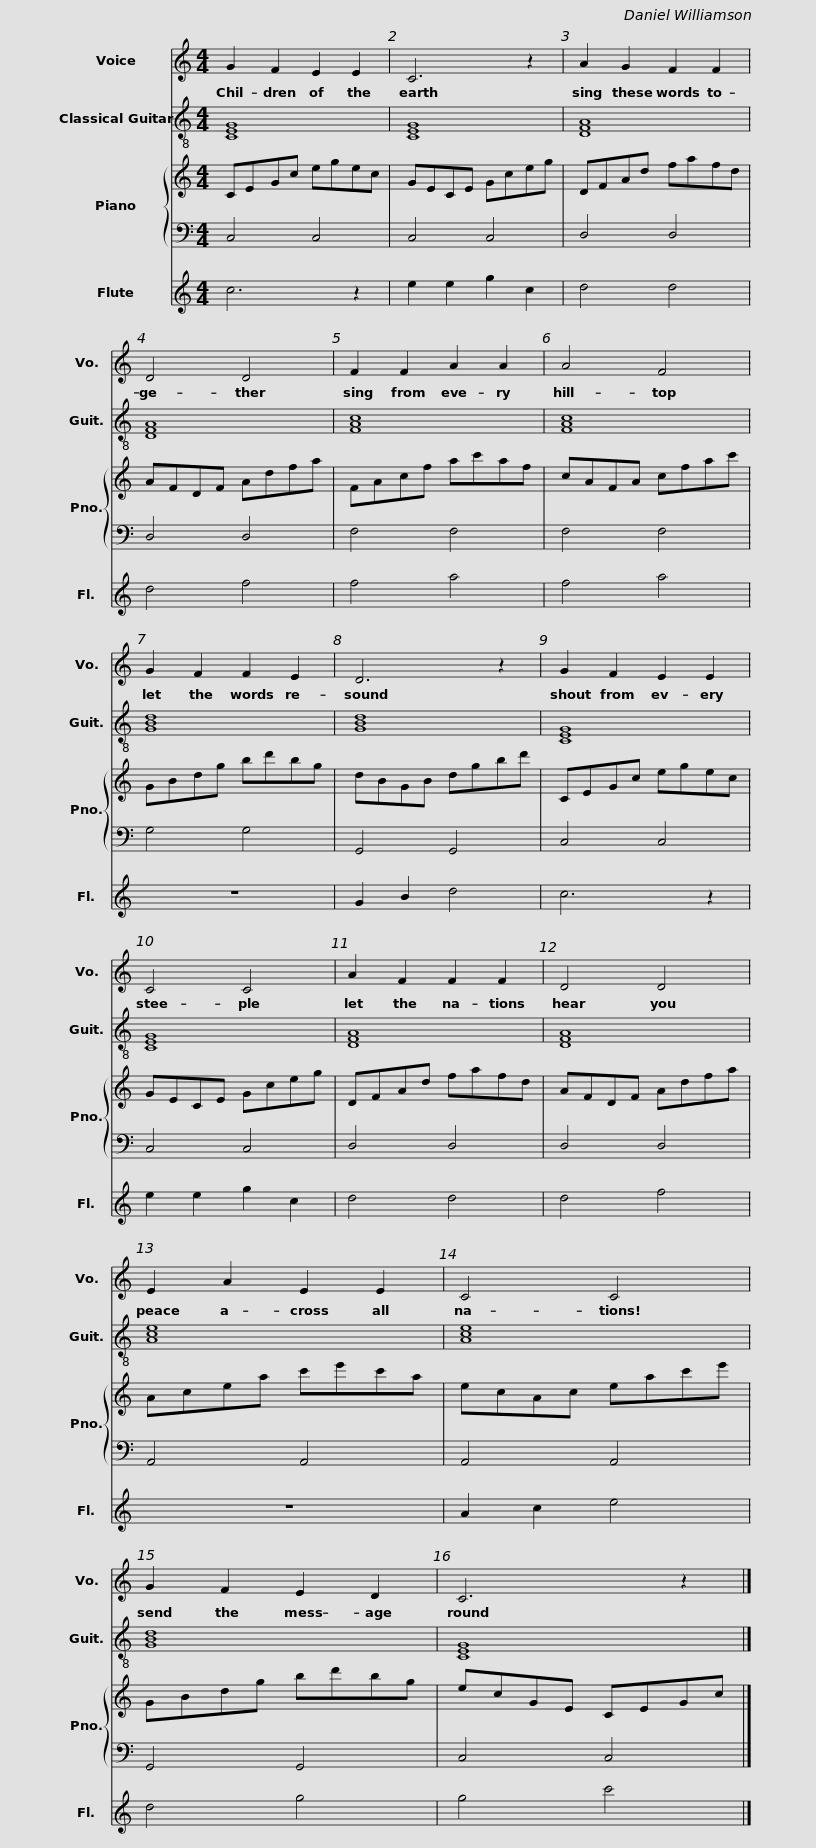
X:1
%%score 1 2 { 3 | 4 } 5
L:1/8
M:4/4
I:linebreak $
K:C
V:1 treble
V:2 treble-8
V:3 treble
V:4 bass
V:5 treble
V:1
 G2 F2 E2 E2 | C6 z2 | A2 G2 F2 F2 | D4 D4 |$ F2 F2 A2 A2 | %5
 A4 F4 | G2 F2 F2 E2 | D6 z2 |$ G2 F2 E2 E2 | C4 C4 | %10
 A2 F2 F2 F2 | D4 D4 |$ E2 A2 E2 E2 | C4 C4 | G2 F2 E2 D2 | %15
 C6 z2 |] %16
V:2
 [CEG]8 | [CEG]8 | [DFA]8 | [DFA]8 |$ [FAc]8 | %5
 [FAc]8 | [GBd]8 | [GBd]8 |$ [CEG]8 | [CEG]8 | %10
 [DFA]8 | [DFA]8 |$ [Ace]8 | [Ace]8 | [GBd]8 | %15
 [CEG]8 |] %16
V:3
 CEGc egec | GECE Gceg | DFAd fafd | AFDF Adfa |$ FAcf ac'af | %5
 cAFA cfac' | GBdg bd'bg | dBGB dgbd' |$ CEGc egec | GECE Gceg | %10
 DFAd fafd | AFDF Adfa |$ Acea c'e'c'a | ecAc eac'e' | GBdg bd'bg | %15
 ecGE CEGc |] %16
V:4
 C,4 C,4 | C,4 C,4 | D,4 D,4 | D,4 D,4 |$ F,4 F,4 | %5
 F,4 F,4 | G,4 G,4 | G,,4 G,,4 |$ C,4 C,4 | C,4 C,4 | %10
 D,4 D,4 | D,4 D,4 |$ A,,4 A,,4 | A,,4 A,,4 | G,,4 G,,4 | %15
 C,4 C,4 |] %16
V:5
 c6 z2 | e2 e2 g2 c2 | d4 d4 | d4 f4 |$ f4 a4 | %5
 f4 a4 | z8 | G2 B2 d4 |$ c6 z2 | e2 e2 g2 c2 | %10
 d4 d4 | d4 f4 |$ z8 | A2 c2 e4 | d4 g4 | %15
 g4 c'4 |] %16
